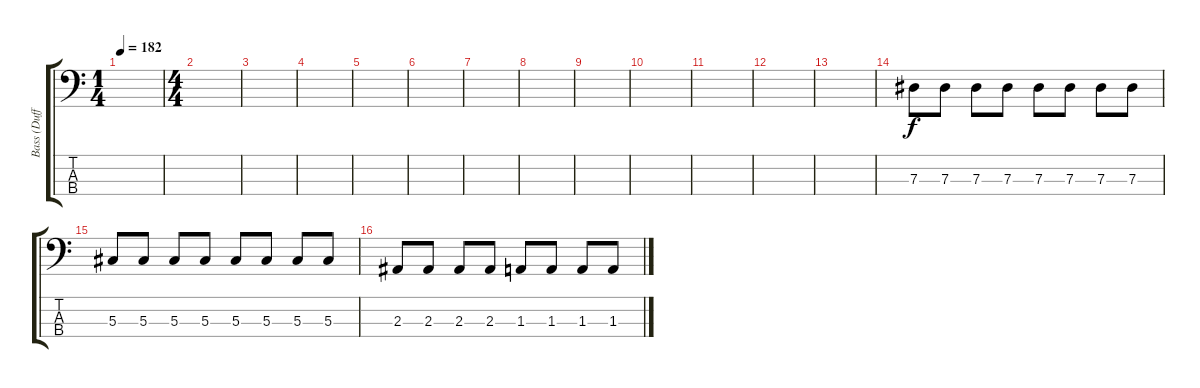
\track ("Bass (Duff)" "Bass (Duff") {instrument electricbasspick}
\staff {score tabs}
\tuning (Gb2 Db2 Ab1 Eb1) {hide}
\ts (1 4)
\tempo 182
\clef f4
\ks c
|
\ts (4 4)
|
|
|
|
|
|
|
|
|
|
|
|
7.3.8 7.3.8 7.3.8 7.3.8 7.3.8 7.3.8 7.3.8 7.3.8 |
5.3.8 5.3.8 5.3.8 5.3.8 5.3.8 5.3.8 5.3.8 5.3.8 |
2.3.8 2.3.8 2.3.8 2.3.8 1.3.8 1.3.8 1.3.8 1.3.8
